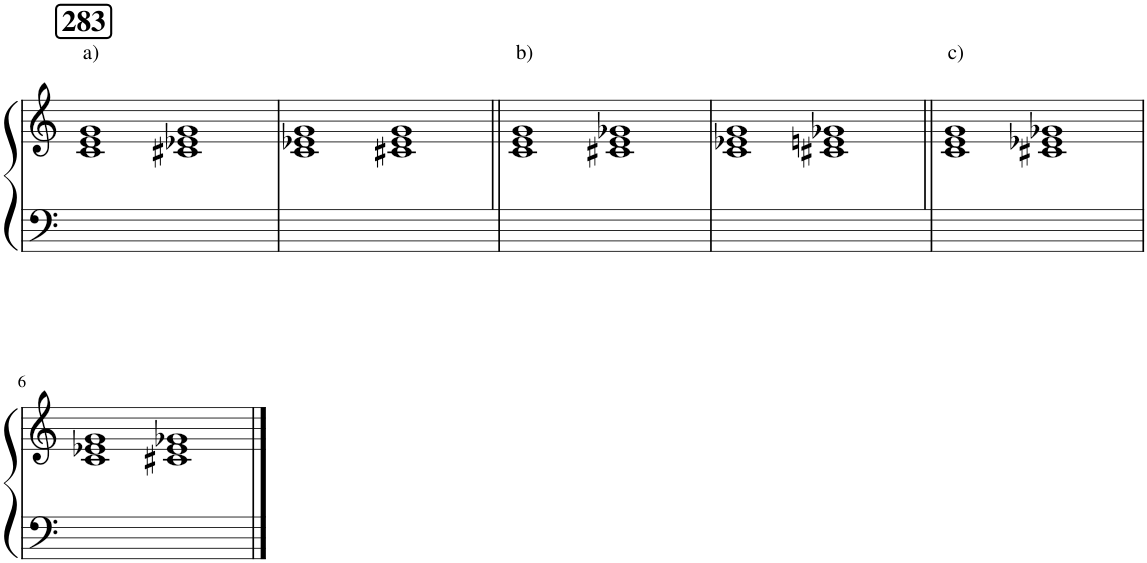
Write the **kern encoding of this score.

**kern	**kern
*part1	*part1
*staff2	*staff1
*I"Piano	*
*I'Pno.	*
*clefF4	*clefG2
*k[]	*k[]
*M2/1	*M2/1
!!LO:REH:place=s1:a:B:cj:fs=14:t=283
=1	=1
*	*^
*	*	*^
!	!LO:TX:a:t=a)	!	!
0ryy	1g	1e	1c
.	1g	1e-X	1c#X
=2	=2	=2	=2
0ryy	1g	1e-X	1c
.	1g	1e-	1c#X
=3||	=3||	=3||	=3||
!	!LO:TX:a:t=b)	!	!
0ryy	1g	1e	1c
.	1g-X	1e	1c#X
=4	=4	=4	=4
0ryy	1g	1e-X	1c
.	1g-X	1en	1c#X
=5||	=5||	=5||	=5||
!	!LO:TX:a:t=c)	!	!
0ryy	1g	1e	1c
.	1g-X	1e-X	1c#X
!!LO:LB:g=z	!!	!!
=6	=6	=6	=6
0ryy	1g	1e-X	1c
.	1g-X	1e-	1c#X
*	*v	*v	*v
==	==
*-	*-
